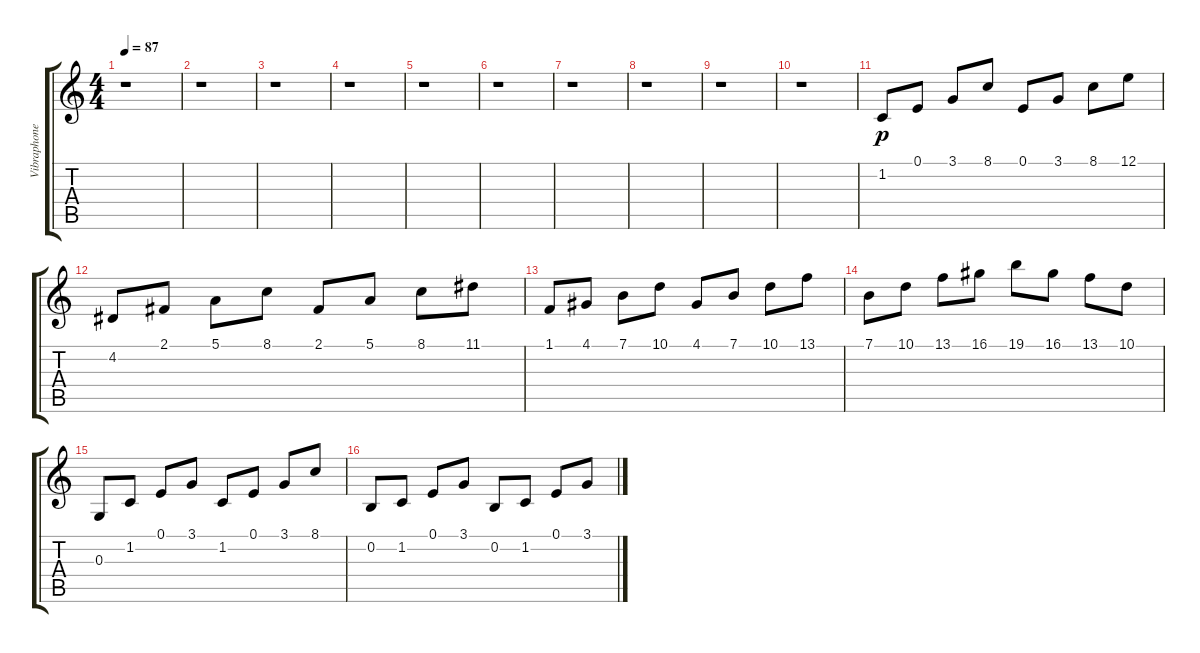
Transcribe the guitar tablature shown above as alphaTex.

\track ("Vibraphone" "Vibraphone") {instrument vibraphone}
\staff {score tabs}
\tuning (E4 B3 G3 D3 A2 E2) {hide}
\ts (4 4)
\tempo 87
\clef g2
\ks c
r.1{dy p} |
r.1 |
r.1 |
r.1 |
r.1 |
r.1 |
r.1 |
r.1 |
r.1 |
r.1 |
1.2.8 0.1.8 3.1.8 8.1.8 0.1.8 3.1.8 8.1.8 12.1.8 |
4.2.8 2.1.8 5.1.8 8.1.8 2.1.8 5.1.8 8.1.8 11.1.8 |
1.1.8 4.1.8 7.1.8 10.1.8 4.1.8 7.1.8 10.1.8 13.1.8 |
7.1.8 10.1.8 13.1.8 16.1.8 19.1.8 16.1.8 13.1.8 10.1.8 |
0.3.8 1.2.8 0.1.8 3.1.8 1.2.8 0.1.8 3.1.8 8.1.8 |
0.2.8 1.2.8 0.1.8 3.1.8 0.2.8 1.2.8 0.1.8 3.1.8
